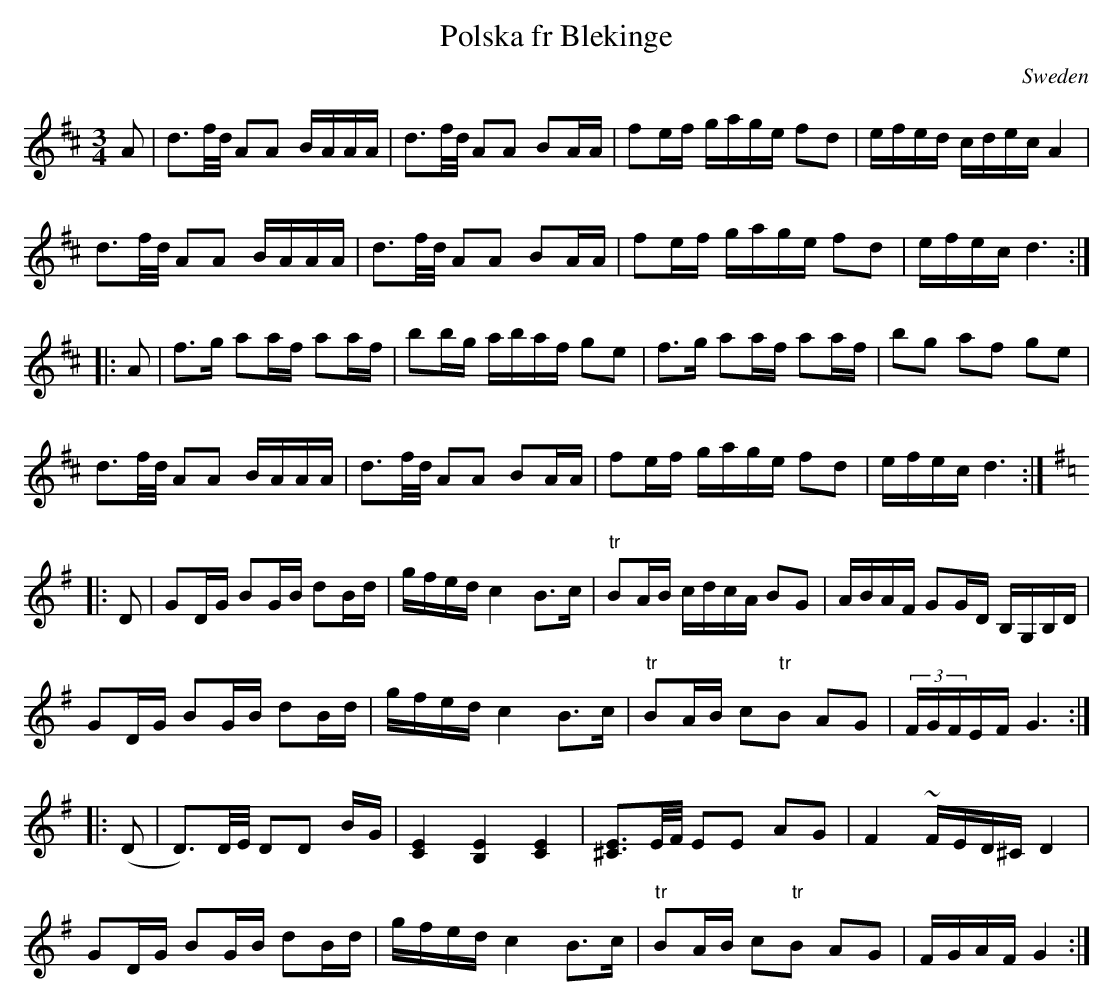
X:1
T:Polska fr Blekinge
O:Sweden
M:3/4
L:1/16
K:D
A2|\
d3f/d/ A2A2 BAAA|d3f/d/ A2A2 B2AA|\
f2ef gage f2d2|efed cdec A4|
d3f/d/ A2A2 BAAA|d3f/d/ A2A2 B2AA|\
f2ef gage f2d2|efec d6:|
|:A2|\
f3g a2af a2af|b2bg abaf g2e2|\
f3g a2af a2af|b2g2 a2f2 g2e2|
d3f/d/ A2A2 BAAA|d3f/d/ A2A2 B2AA|\
f2ef gage f2d2|efec d6:|
K:G
|:D2|\
G2DG B2GB d2Bd|gfed c4 B3c|\
"tr"B2AB cdcA B2G2|ABAF G2GD B,G,B,D|
G2DG B2GB d2Bd|gfed c4 B3c|\
"tr"B2AB c2"tr"B2 A2G2|(3FGFEF G6:|
|:(D2|D3)D/E/ D2D2 BG| [E4C4] [E4B,4] [E4C4]|\
[E3^C3]E/F/ E2E2 A2G2| F4 ~FED^C D4|
G2DG B2GB d2Bd|gfed c4 B3c|\
"tr"B2AB c2"tr"B2 A2G2| FGAF G4:|
